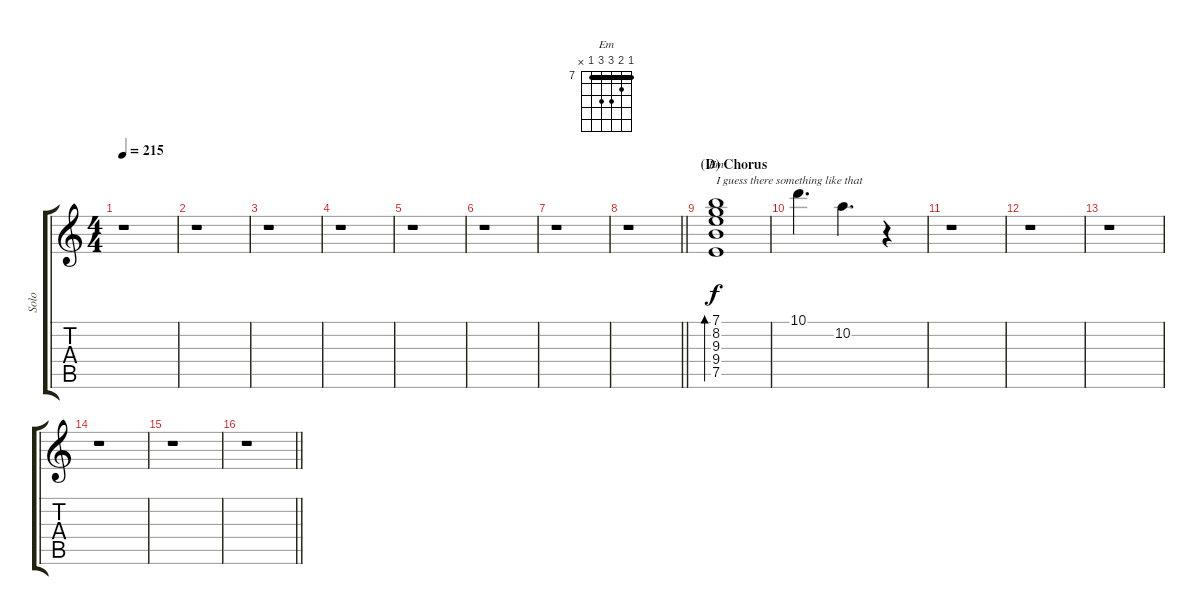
\track ("Solo" "Solo") {instrument distortionguitar}
\staff {score tabs}
\tuning (E4 B3 G3 D3 A2 E2) {hide}
\chord ("Em" 7 8 9 9 7 x) {firstfret 7 barre 7}
\ts (4 4)
\tempo 215
\clef g2
\ks c
r.1{dy f} |
r.1 |
r.1 |
r.1 |
r.1 |
r.1 |
r.1 |
\barLineRight lightlight
r.1 |
\section ("" "(D) Chorus")
(7.1 8.2 9.3 9.4 7.5).1{bd 240 ch "Em" txt "I guess there something like that"} |
10.1.4{d} 10.2.4{d} r.4 |
r.1 |
r.1 |
r.1 |
r.1 |
r.1 |
\barLineRight lightlight
r.1
